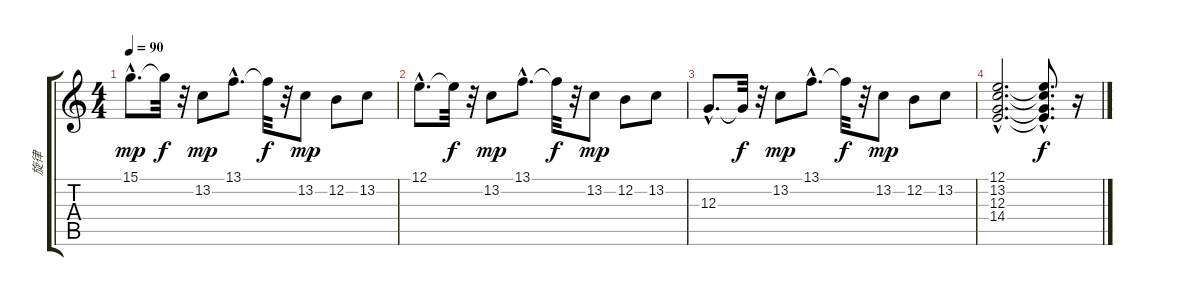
\track ("旋律" "旋律") {instrument sopranosax}
\staff {score tabs}
\tuning (E4 B3 G3 D3 A2 E2) {hide}
\ts (4 4)
\tempo 90
\clef g2
\ks c
15.1{hac}.8{d dy mp} 15.1{t}.32{dy f} r.32 13.2.8{dy mp} 13.1{hac}.8{d} 13.1{t}.32{dy f} r.32 13.2.8{dy mp} 12.2.8 13.2.8 |
12.1{hac}.8{d} 12.1{t}.32{dy f} r.32 13.2.8{dy mp} 13.1{hac}.8{d} 13.1{t}.32{dy f} r.32 13.2.8{dy mp} 12.2.8 13.2.8 |
12.3{hac}.8{d} 12.3{t}.32{dy f} r.32 13.2.8{dy mp} 13.1{hac}.8{d} 13.1{t}.32{dy f} r.32 13.2.8{dy mp} 12.2.8 13.2.8 |
(12.1{hac} 13.2{hac} 12.3{hac} 14.4{hac}).2{d} (12.1{hac t} 13.2{hac t} 12.3{hac t} 14.4{hac t}).8{d dy f} r.16
